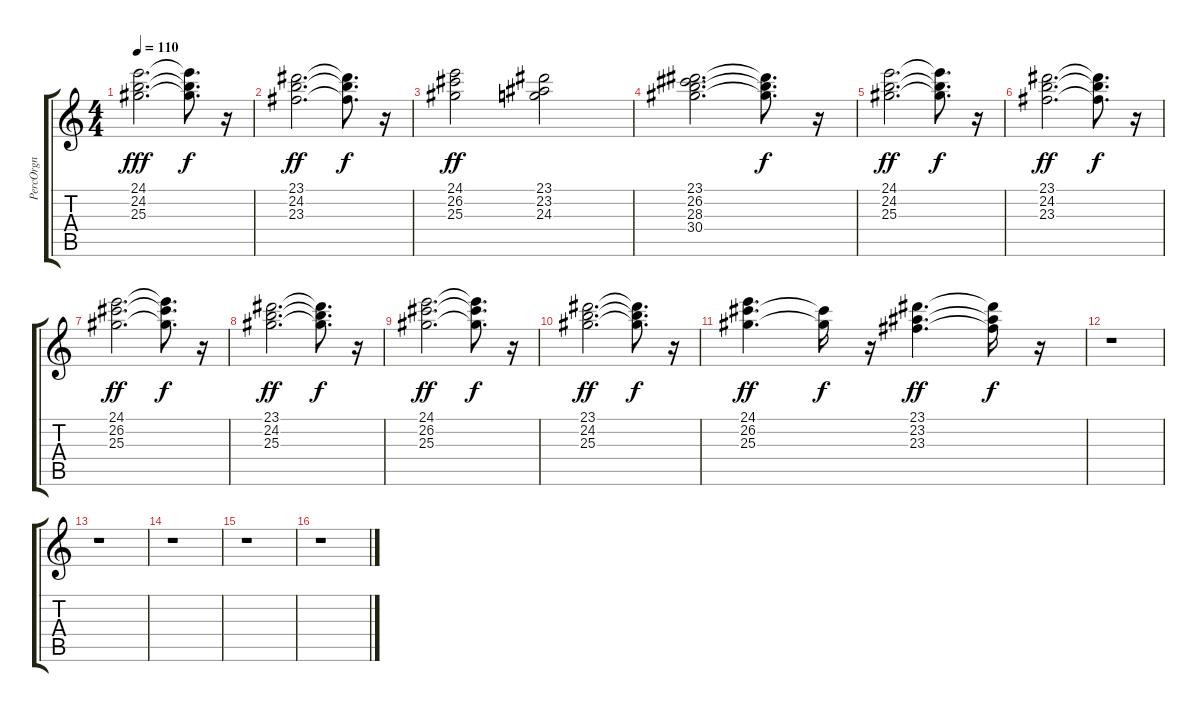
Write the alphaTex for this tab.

\track ("PercOrgn" "PercOrgn") {instrument percussiveorgan}
\staff {score tabs}
\tuning (E4 B3 G3 D3 A2 E2) {hide}
\ts (4 4)
\tempo 110
\clef g2
\ks c
(24.1 24.2 25.3).2{d dy fff} (24.1{t} 24.2{t} 25.3{t}).8{d dy f} r.16 |
(23.1 24.2 23.3).2{d dy ff} (23.1{t} 24.2{t} 23.3{t}).8{d dy f} r.16 |
(24.1 26.2 25.3).2{dy ff} (23.1 23.2 24.3).2 |
(23.1 26.2 28.3 30.4).2{d} (23.1{t} 28.3{t} 30.4{t}).8{d dy f} r.16 |
(24.1 24.2 25.3).2{d dy ff} (24.1{t} 24.2{t} 25.3{t}).8{d dy f} r.16 |
(23.1 24.2 23.3).2{d dy ff} (23.1{t} 24.2{t} 23.3{t}).8{d dy f} r.16 |
(24.1 26.2 25.3).2{d dy ff} (24.1{t} 26.2{t} 25.3{t}).8{d dy f} r.16 |
(23.1 24.2 25.3).2{d dy ff} (23.1{t} 24.2{t} 25.3{t}).8{d dy f} r.16 |
(24.1 26.2 25.3).2{d dy ff} (24.1{t} 26.2{t} 25.3{t}).8{d dy f} r.16 |
(23.1 24.2 25.3).2{d dy ff} (23.1{t} 24.2{t} 25.3{t}).8{d dy f} r.16 |
(24.1 26.2 25.3).4{d dy ff} (26.2{t} 25.3{t}).16{dy f} r.16 (23.1 23.2 23.3).4{d dy ff} (23.1{t} 23.2{t} 23.3{t}).16{dy f} r.16 |
r.1 |
r.1 |
r.1 |
r.1 |
r.1
